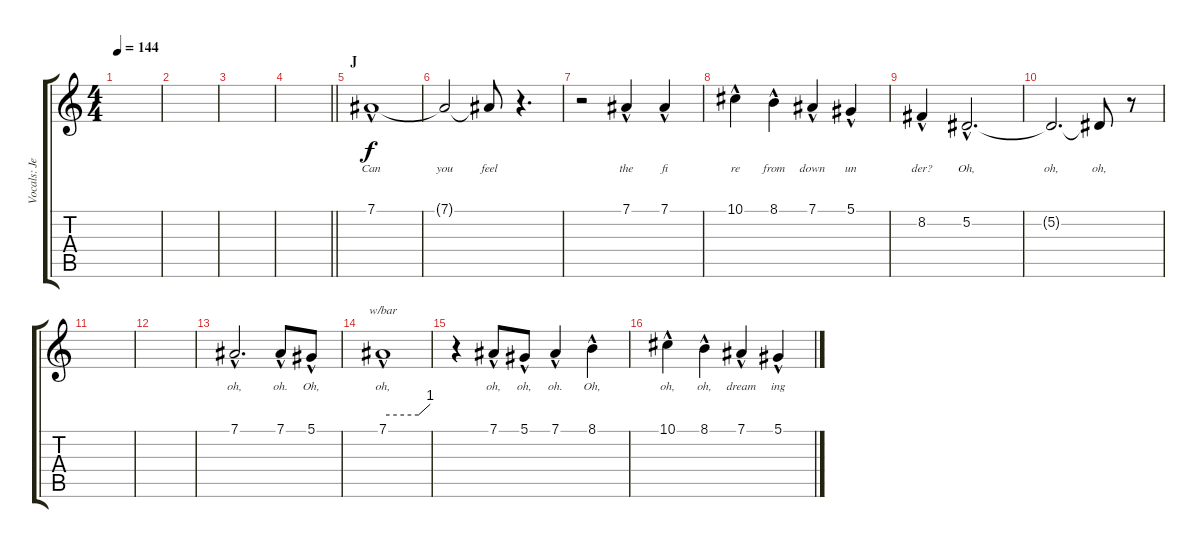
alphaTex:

\track ("Vocals: Jeff" "Vocals: Je") {instrument lead2sawtooth}
\staff {score tabs}
\tuning (Eb4 Bb3 Gb3 Db3 Ab2 Eb2) {hide}
\ts (4 4)
\tempo 144
\clef g2
\ks c
|
|
|
\barLineRight lightlight
|
\section ("" "J")
7.1{hac}.1{lyrics (0 "Can") lyrics (1 "") lyrics (2 "") lyrics (3 "") lyrics (4 "")} |
7.1{t}.2{lyrics (0 "you") lyrics (1 "") lyrics (2 "") lyrics (3 "") lyrics (4 "")} 7.1{t}.8{lyrics (0 "feel") lyrics (1 "") lyrics (2 "") lyrics (3 "") lyrics (4 "")} r.4{d} |
r.2 7.1{hac}.4{lyrics (0 "the") lyrics (1 "") lyrics (2 "") lyrics (3 "") lyrics (4 "")} 7.1{hac}.4{lyrics (0 "fi") lyrics (1 "") lyrics (2 "") lyrics (3 "") lyrics (4 "")} |
10.1{hac}.4{lyrics (0 "re") lyrics (1 "") lyrics (2 "") lyrics (3 "") lyrics (4 "")} 8.1{hac}.4{lyrics (0 "from") lyrics (1 "") lyrics (2 "") lyrics (3 "") lyrics (4 "")} 7.1{hac}.4{lyrics (0 "down") lyrics (1 "") lyrics (2 "") lyrics (3 "") lyrics (4 "")} 5.1{hac}.4{lyrics (0 "un") lyrics (1 "") lyrics (2 "") lyrics (3 "") lyrics (4 "")} |
8.2{hac}.4{lyrics (0 "der?") lyrics (1 "") lyrics (2 "") lyrics (3 "") lyrics (4 "")} 5.2{hac}.2{d lyrics (0 "Oh,") lyrics (1 "") lyrics (2 "") lyrics (3 "") lyrics (4 "")} |
5.2{t}.2{d lyrics (0 "oh,") lyrics (1 "") lyrics (2 "") lyrics (3 "") lyrics (4 "")} 5.2{t}.8{lyrics (0 "oh,") lyrics (1 "") lyrics (2 "") lyrics (3 "") lyrics (4 "")} r.8 |
|
|
7.1{hac}.2{d lyrics (0 "oh,") lyrics (1 "") lyrics (2 "") lyrics (3 "") lyrics (4 "")} 7.1{hac}.8{lyrics (0 "oh.") lyrics (1 "") lyrics (2 "") lyrics (3 "") lyrics (4 "")} 5.1{hac}.8{lyrics (0 "Oh,") lyrics (1 "") lyrics (2 "") lyrics (3 "") lyrics (4 "")} |
7.1{hac}.1{tbe (custom default 0 0 45 0 60 4) lyrics (0 "oh,") lyrics (1 "") lyrics (2 "") lyrics (3 "") lyrics (4 "")} |
r.4 7.1{hac}.8{lyrics (0 "oh,") lyrics (1 "") lyrics (2 "") lyrics (3 "") lyrics (4 "")} 5.1{hac}.8{lyrics (0 "oh,") lyrics (1 "") lyrics (2 "") lyrics (3 "") lyrics (4 "")} 7.1{hac}.4{lyrics (0 "oh.") lyrics (1 "") lyrics (2 "") lyrics (3 "") lyrics (4 "")} 8.1{hac}.4{lyrics (0 "Oh,") lyrics (1 "") lyrics (2 "") lyrics (3 "") lyrics (4 "")} |
10.1{hac}.4{lyrics (0 "oh,") lyrics (1 "") lyrics (2 "") lyrics (3 "") lyrics (4 "")} 8.1{hac}.4{lyrics (0 "oh,") lyrics (1 "") lyrics (2 "") lyrics (3 "") lyrics (4 "")} 7.1{hac}.4{lyrics (0 "dream") lyrics (1 "") lyrics (2 "") lyrics (3 "") lyrics (4 "")} 5.1{hac}.4{lyrics (0 "ing") lyrics (1 "") lyrics (2 "") lyrics (3 "") lyrics (4 "")}
